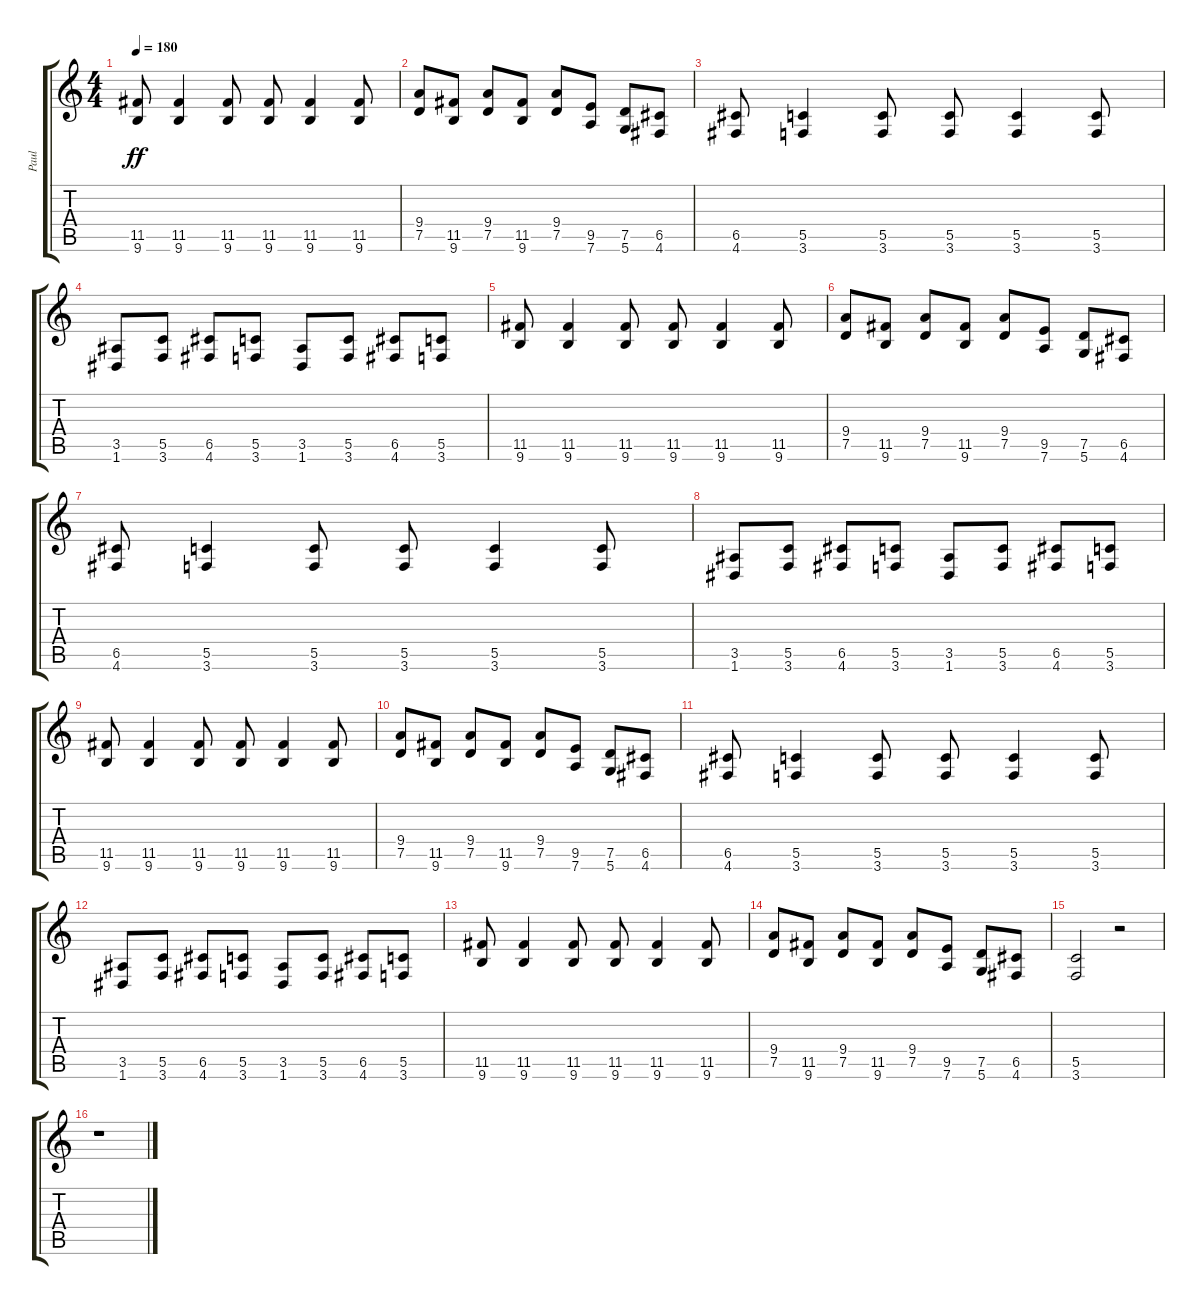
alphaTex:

\track ("Paul" "Paul") {instrument distortionguitar}
\staff {score tabs}
\tuning (D4 A3 F3 C3 G2 D2) {hide}
\ts (4 4)
\tempo 180
\clef g2
\ks c
(11.5 9.6).8{dy ff} (11.5 9.6).4 (11.5 9.6).8 (11.5 9.6).8 (11.5 9.6).4 (11.5 9.6).8 |
(9.4 7.5).8 (11.5 9.6).8 (9.4 7.5).8 (11.5 9.6).8 (9.4 7.5).8 (9.5 7.6).8 (7.5 5.6).8 (6.5 4.6).8 |
(6.5 4.6).8 (5.5 3.6).4 (5.5 3.6).8 (5.5 3.6).8 (5.5 3.6).4 (5.5 3.6).8 |
(3.5 1.6).8 (5.5 3.6).8 (6.5 4.6).8 (5.5 3.6).8 (3.5 1.6).8 (5.5 3.6).8 (6.5 4.6).8 (5.5 3.6).8 |
(11.5 9.6).8 (11.5 9.6).4 (11.5 9.6).8 (11.5 9.6).8 (11.5 9.6).4 (11.5 9.6).8 |
(9.4 7.5).8 (11.5 9.6).8 (9.4 7.5).8 (11.5 9.6).8 (9.4 7.5).8 (9.5 7.6).8 (7.5 5.6).8 (6.5 4.6).8 |
(6.5 4.6).8 (5.5 3.6).4 (5.5 3.6).8 (5.5 3.6).8 (5.5 3.6).4 (5.5 3.6).8 |
(3.5 1.6).8 (5.5 3.6).8 (6.5 4.6).8 (5.5 3.6).8 (3.5 1.6).8 (5.5 3.6).8 (6.5 4.6).8 (5.5 3.6).8 |
(11.5 9.6).8 (11.5 9.6).4 (11.5 9.6).8 (11.5 9.6).8 (11.5 9.6).4 (11.5 9.6).8 |
(9.4 7.5).8 (11.5 9.6).8 (9.4 7.5).8 (11.5 9.6).8 (9.4 7.5).8 (9.5 7.6).8 (7.5 5.6).8 (6.5 4.6).8 |
(6.5 4.6).8 (5.5 3.6).4 (5.5 3.6).8 (5.5 3.6).8 (5.5 3.6).4 (5.5 3.6).8 |
(3.5 1.6).8 (5.5 3.6).8 (6.5 4.6).8 (5.5 3.6).8 (3.5 1.6).8 (5.5 3.6).8 (6.5 4.6).8 (5.5 3.6).8 |
(11.5 9.6).8 (11.5 9.6).4 (11.5 9.6).8 (11.5 9.6).8 (11.5 9.6).4 (11.5 9.6).8 |
(9.4 7.5).8 (11.5 9.6).8 (9.4 7.5).8 (11.5 9.6).8 (9.4 7.5).8 (9.5 7.6).8 (7.5 5.6).8 (6.5 4.6).8 |
(5.5 3.6).2 r.2 |
r.1
